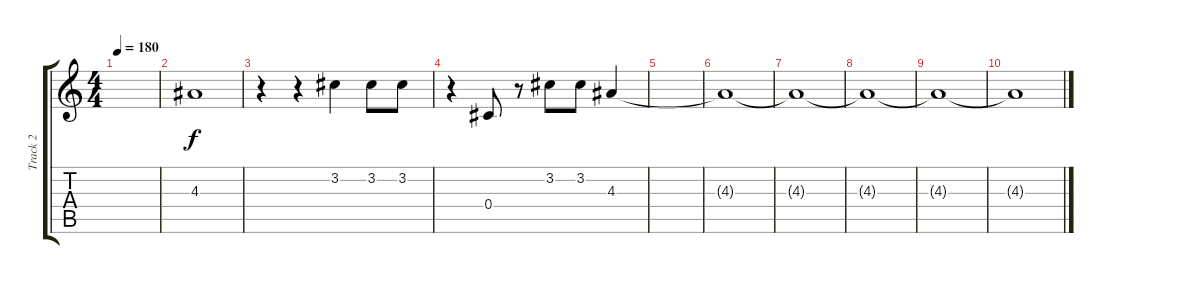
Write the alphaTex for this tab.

\track ("Track 2" "Track 2") {instrument acousticguitarsteel}
\staff {score tabs}
\tuning (Eb4 Bb3 Gb3 Db3 Ab2 Eb2) {hide}
\ts (4 4)
\tempo 180
\clef g2
\ks c
|
4.3{t}.1 |
r.4 r.4 3.2{t}.4 3.2.8 3.2.8 |
r.4 0.4.8 r.8 3.2.8 3.2.8 4.3.4 |
|
4.3{t}.1 |
4.3{t}.1 |
4.3{t}.1 |
4.3{t}.1 |
4.3{t}.1
